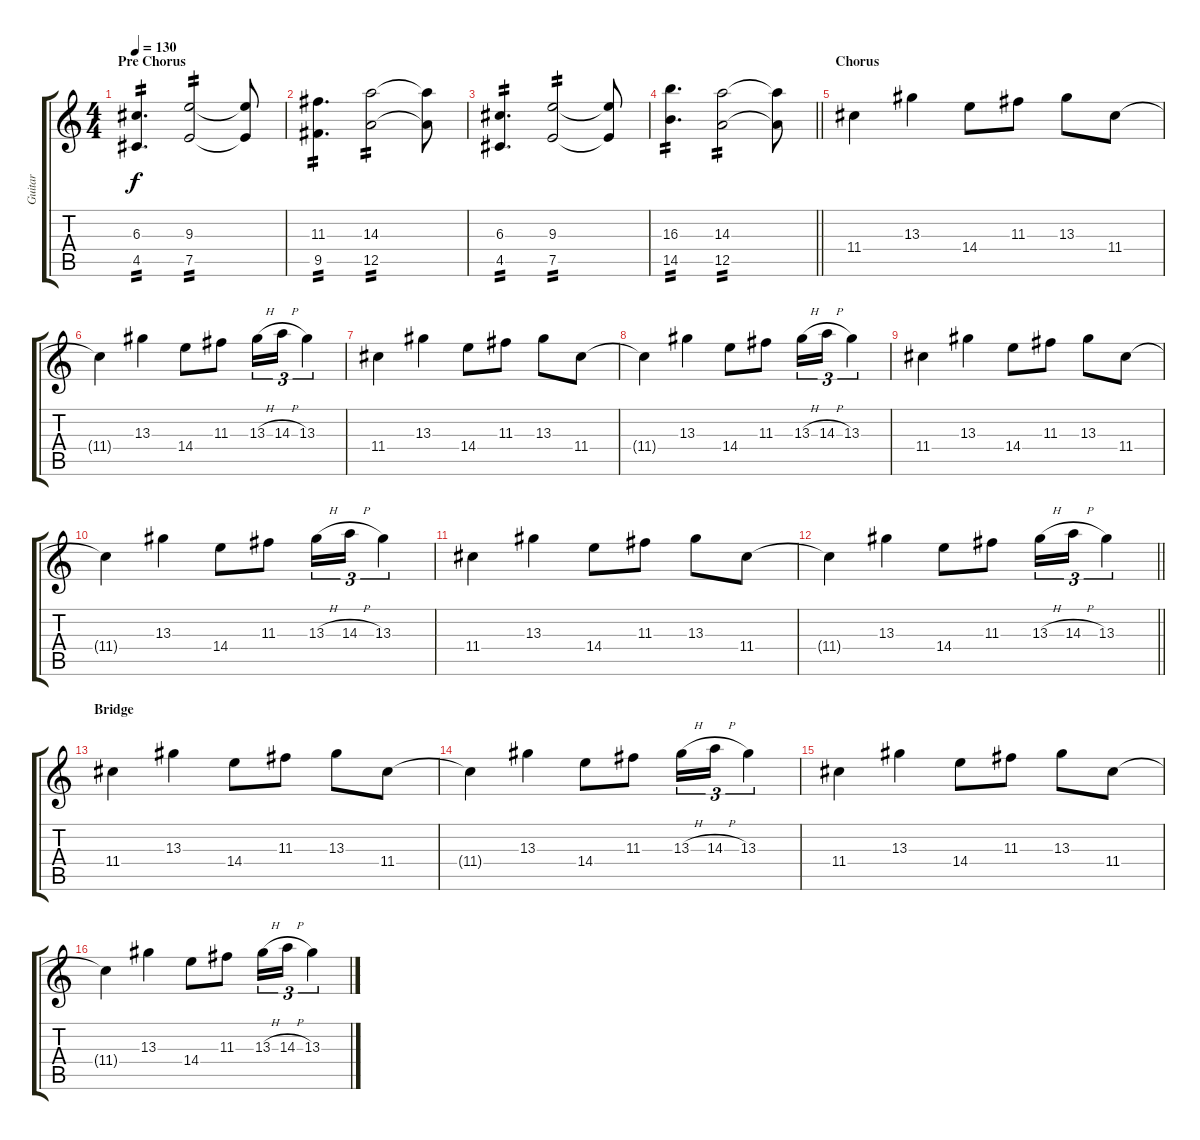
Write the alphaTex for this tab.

\track ("Guitar" "Guitar") {instrument distortionguitar}
\staff {score tabs}
\tuning (E4 B3 G3 D3 A2 E2) {hide}
\ts (4 4)
\section ("" "Pre Chorus")
\tempo 130
\clef g2
\ks c
(6.3 4.5).4{d tp 2 dy f} (9.3 7.5).2{tp 2} (9.3{t} 7.5{t}).8 |
(11.3 9.5).4{d tp 2} (14.3 12.5).2{tp 2} (14.3{t} 12.5{t}).8 |
(6.3 4.5).4{d tp 2} (9.3 7.5).2{tp 2} (9.3{t} 7.5{t}).8 |
\barLineRight lightlight
(16.3 14.5).4{d tp 2} (14.3 12.5).2{tp 2} (14.3{t} 12.5{t}).8 |
\section ("" "Chorus")
11.4.4 13.3.4 14.4.8 11.3.8 13.3.8 11.4.8 |
11.4{t}.4 13.3.4 14.4.8 11.3.8 13.3{h}.16{tu (3 2)} 14.3{h}.16{tu (3 2)} 13.3.4{tu (3 2)} |
11.4.4 13.3.4 14.4.8 11.3.8 13.3.8 11.4.8 |
11.4{t}.4 13.3.4 14.4.8 11.3.8 13.3{h}.16{tu (3 2)} 14.3{h}.16{tu (3 2)} 13.3.4{tu (3 2)} |
11.4.4 13.3.4 14.4.8 11.3.8 13.3.8 11.4.8 |
11.4{t}.4 13.3.4 14.4.8 11.3.8 13.3{h}.16{tu (3 2)} 14.3{h}.16{tu (3 2)} 13.3.4{tu (3 2)} |
11.4.4 13.3.4 14.4.8 11.3.8 13.3.8 11.4.8 |
\barLineRight lightlight
11.4{t}.4 13.3.4 14.4.8 11.3.8 13.3{h}.16{tu (3 2)} 14.3{h}.16{tu (3 2)} 13.3.4{tu (3 2)} |
\section ("" "Bridge")
11.4.4 13.3.4 14.4.8 11.3.8 13.3.8 11.4.8 |
11.4{t}.4 13.3.4 14.4.8 11.3.8 13.3{h}.16{tu (3 2)} 14.3{h}.16{tu (3 2)} 13.3.4{tu (3 2)} |
11.4.4 13.3.4 14.4.8 11.3.8 13.3.8 11.4.8 |
11.4{t}.4 13.3.4 14.4.8 11.3.8 13.3{h}.16{tu (3 2)} 14.3{h}.16{tu (3 2)} 13.3.4{tu (3 2)}
